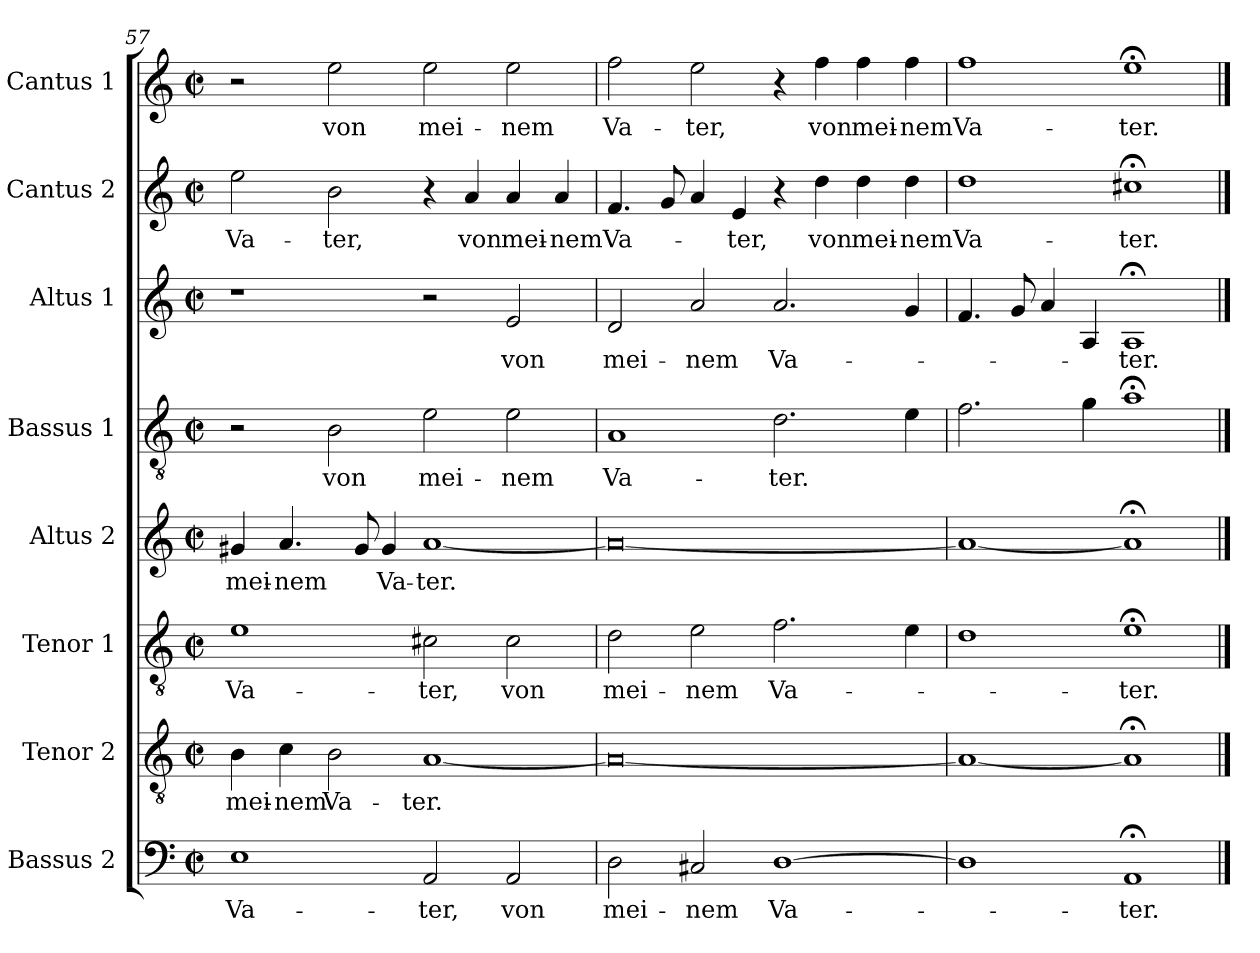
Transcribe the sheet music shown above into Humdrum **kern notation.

**kern	**text	**kern	**text	**kern	**text	**kern	**text	**kern	**text	**kern	**text	**kern	**text	**kern	**text
*part8	*part8	*part7	*part7	*part6	*part6	*part5	*part5	*part4	*part4	*part3	*part3	*part2	*part2	*part1	*part1
*staff8	*staff8	*staff7	*staff7	*staff6	*staff6	*staff5	*staff5	*staff4	*staff4	*staff3	*staff3	*staff2	*staff2	*staff1	*staff1
*I"Bassus 2	*	*I"Tenor 2	*	*I"Tenor 1	*	*I"Altus 2	*	*I"Bassus 1	*	*I"Altus 1	*	*I"Cantus 2	*	*I"Cantus 1	*
!!LO:LB:g=z
*clefF4	*	*clefGv2	*	*clefGv2	*	*clefG2	*	*clefGv2	*	*clefG2	*	*clefG2	*	*clefG2	*
*k[]	*	*k[]	*	*k[]	*	*k[]	*	*k[]	*	*k[]	*	*k[]	*	*k[]	*
*M4/2	*	*M4/2	*	*M4/2	*	*M4/2	*	*M4/2	*	*M4/2	*	*M4/2	*	*M4/2	*
*met(c|)	*	*met(c|)	*	*met(c|)	*	*met(c|)	*	*met(c|)	*	*met(c|)	*	*met(c|)	*	*met(c|)	*
=57	=57	=57	=57	=57	=57	=57	=57	=57	=57	=57	=57	=57	=57	=57	=57
!	!LO:LY:b	!	!LO:LY:b	!	!LO:LY:b	!	!LO:LY:b	!	!	!	!	!	!LO:LY:b	!	!
1E	Va-	4B\	mei-	1e	Va-	4g#X/	mei-	2r	.	1r	.	2ee\	Va-	2r	.
!	!	!	!LO:LY:b	!	!	!	!LO:LY:b	!	!	!	!	!	!	!	!
.	.	4c\	-nem	.	.	4.a/	-nem	.	.	.	.	.	.	.	.
!	!	!	!LO:LY:b	!	!	!	!	!	!LO:LY:b	!	!	!	!LO:LY:b	!	!LO:LY:b
.	.	2B\	Va-	.	.	.	.	2B\	von	.	.	2b\	-ter,	2ee\	von
.	.	.	.	.	.	8g#/	.	.	.	.	.	.	.	.	.
!	!	!	!	!	!	!	!LO:LY:b	!	!	!	!	!	!	!	!
.	.	.	.	.	.	4g#/	Va-	.	.	.	.	.	.	.	.
!	!LO:LY:b	!	!LO:LY:b	!	!LO:LY:b	!	!LO:LY:b	!	!LO:LY:b	!	!	!	!	!	!LO:LY:b
2AA/	-ter,	[1A	-ter.	2c#X\	-ter,	[1a	-ter.	2e\	mei-	2r	.	4r	.	2ee\	mei-
!	!	!	!	!	!	!	!	!	!	!	!	!	!LO:LY:b	!	!
.	.	.	.	.	.	.	.	.	.	.	.	4a/	von	.	.
!	!LO:LY:b	!	!	!	!LO:LY:b	!	!	!	!LO:LY:b	!	!LO:LY:b	!	!LO:LY:b	!	!LO:LY:b
2AA/	von	.	.	2c#\	von	.	.	2e\	-nem	2e/	von	4a/	mei-	2ee\	-nem
!	!	!	!	!	!	!	!	!	!	!	!	!	!LO:LY:b	!	!
.	.	.	.	.	.	.	.	.	.	.	.	4a/	-nem	.	.
=58	=58	=58	=58	=58	=58	=58	=58	=58	=58	=58	=58	=58	=58	=58	=58
!	!LO:LY:b	!	!	!	!LO:LY:b	!	!	!	!LO:LY:b	!	!LO:LY:b	!	!LO:LY:b	!	!LO:LY:b
2D\	mei-	0A_	.	2d\	mei-	0a_	.	1A	Va-	2d/	mei-	4.f/	Va-	2ff\	Va-
.	.	.	.	.	.	.	.	.	.	.	.	8g/	.	.	.
!	!LO:LY:b	!	!	!	!LO:LY:b	!	!	!	!	!	!LO:LY:b	!	!	!	!LO:LY:b
2C#X/	-nem	.	.	2e\	-nem	.	.	.	.	2a/	-nem	4a/	.	2ee\	-ter,
!	!	!	!	!	!	!	!	!	!	!	!	!	!LO:LY:b	!	!
.	.	.	.	.	.	.	.	.	.	.	.	4e/	-ter,	.	.
!	!LO:LY:b	!	!	!	!LO:LY:b	!	!	!	!LO:LY:b	!	!LO:LY:b	!	!	!	!
[1D	Va-	.	.	2.f\	Va-	.	.	2.d\	-ter.	2.a/	Va-	4r	.	4r	.
!	!	!	!	!	!	!	!	!	!	!	!	!	!LO:LY:b	!	!LO:LY:b
.	.	.	.	.	.	.	.	.	.	.	.	4dd\	von	4ff\	von
!	!	!	!	!	!	!	!	!	!	!	!	!	!LO:LY:b	!	!LO:LY:b
.	.	.	.	.	.	.	.	.	.	.	.	4dd\	mei-	4ff\	mei-
!	!	!	!	!	!	!	!	!	!	!	!	!	!LO:LY:b	!	!LO:LY:b
.	.	.	.	4e\	.	.	.	4e\	.	4g/	.	4dd\	-nem	4ff\	-nem
=59	=59	=59	=59	=59	=59	=59	=59	=59	=59	=59	=59	=59	=59	=59	=59
!	!	!	!	!	!	!	!	!	!	!	!	!	!LO:LY:b	!	!LO:LY:b
1D]	.	1A_	.	1d	.	1a_	.	2.f\	.	4.f/	.	1dd	Va-	1ff	Va-
.	.	.	.	.	.	.	.	.	.	8g/	.	.	.	.	.
.	.	.	.	.	.	.	.	.	.	4a/	.	.	.	.	.
.	.	.	.	.	.	.	.	4g\	.	4A/	.	.	.	.	.
!	!LO:LY:b	!	!	!	!LO:LY:b	!	!	!	!	!	!LO:LY:b	!	!LO:LY:b	!	!LO:LY:b
1AA;<	-ter.	1A;<]	.	1e;<	-ter.	1a;<]	.	1a;	.	1A;<	-ter.	1cc#X;<	-ter.	1ee;<	-ter.
==	==	==	==	==	==	==	==	==	==	==	==	==	==	==	==
*-	*-	*-	*-	*-	*-	*-	*-	*-	*-	*-	*-	*-	*-	*-	*-
